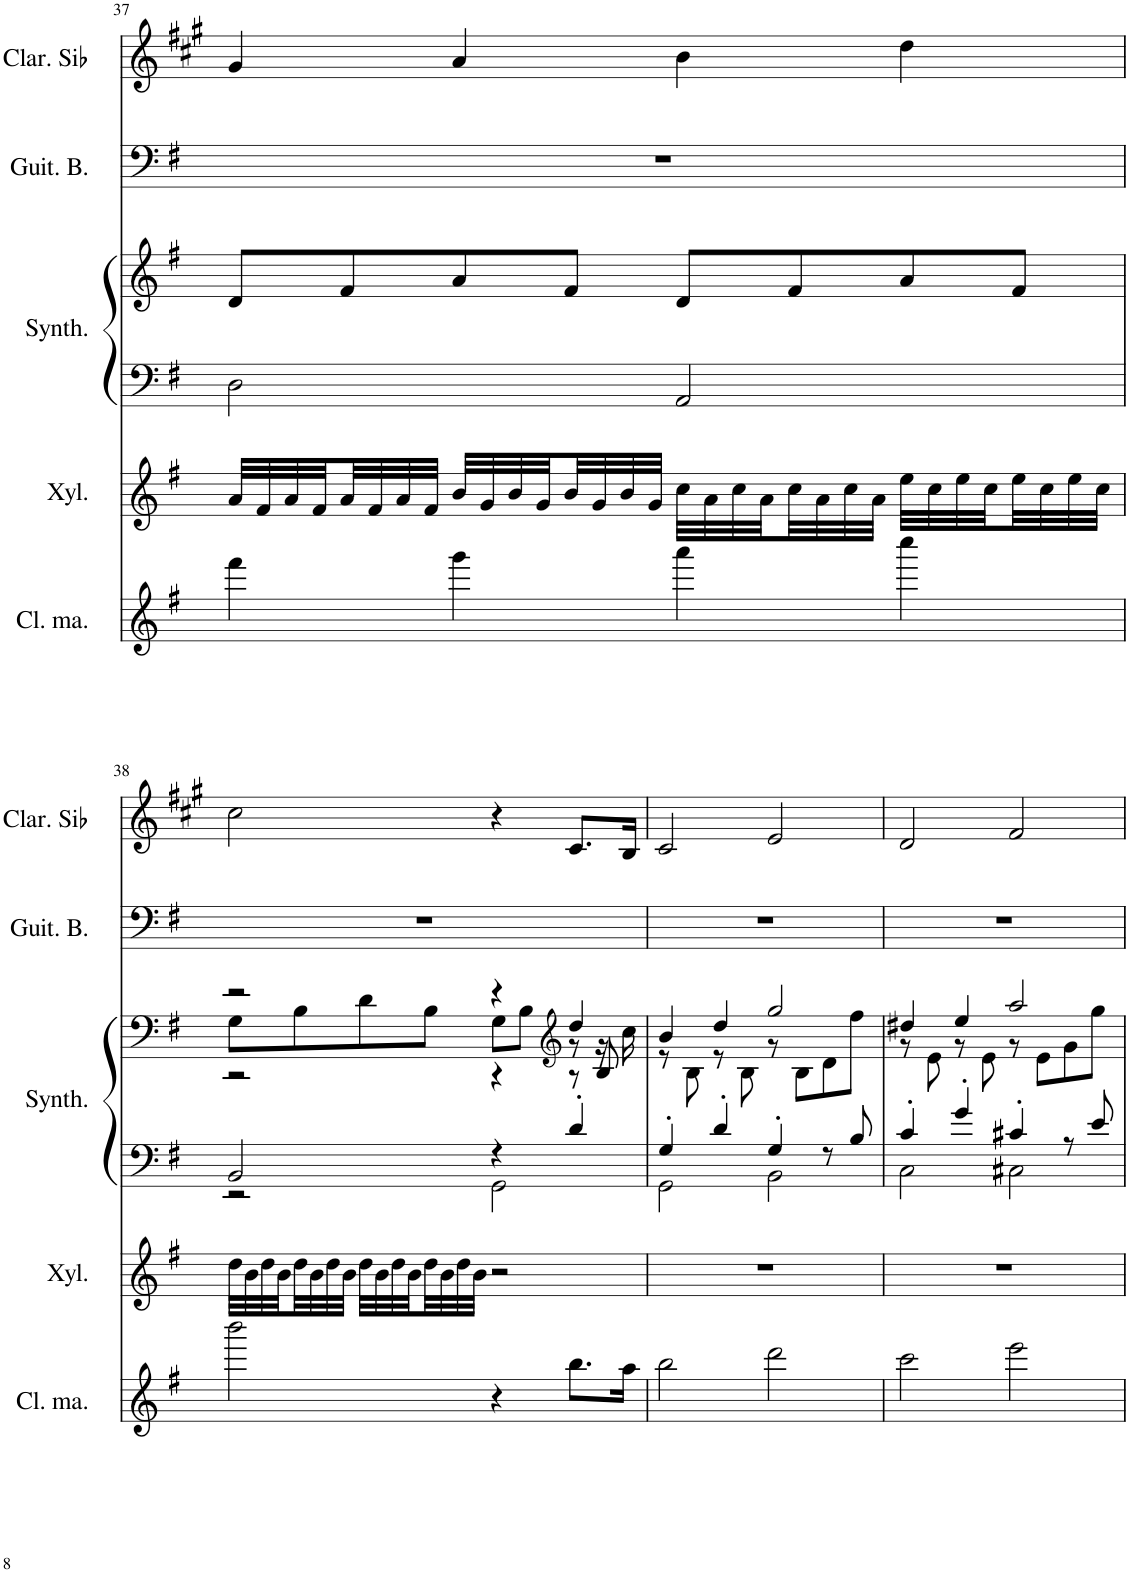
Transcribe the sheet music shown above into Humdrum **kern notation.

**kern	**kern	**kern	**kern	**kern	**kern
*part5	*part4	*part3	*part3	*part2	*part1
*staff6	*staff5	*staff4	*staff3	*staff2	*staff1
*I"Cloches à mains, Tinkle Bell	*I"Xylophone, Xylophone	*I"Synthétiseur de dents de scie, Lead 2 (sawtooth)	*	*I"Guitare Basse, Slap Bass 2	*I"Clarinette en Sib
*I'Cl. ma.	*I'Xyl.	*I'Synth.	*	*I'Guit. B.	*I'Clar. Sib
!!LO:PB:g=z
*clefG2	*clefG2	*clefF4	*clefG2	*clefF4	*clefG2
*	*Trd-7c-12	*	*	*Trd7c12	*Trd1c2
*k[f#]	*k[f#]	*k[f#]	*k[f#]	*k[f#]	*k[f#c#g#]
*M4/4	*M4/4	*M4/4	*M4/4	*M4/4	*M4/4
=37	=37	=37	=37	=37	=37
4fff#\	32a/LLL	2D\	8d/L	1r	4g#/
.	32f#/	.	.	.	.
.	32a/	.	.	.	.
.	32f#/	.	.	.	.
.	32a/	.	8f#/	.	.
.	32f#/	.	.	.	.
.	32a/	.	.	.	.
.	32f#/JJJ	.	.	.	.
4ggg\	32b/LLL	.	8a/	.	4a/
.	32g/	.	.	.	.
.	32b/	.	.	.	.
.	32g/	.	.	.	.
.	32b/	.	8f#/J	.	.
.	32g/	.	.	.	.
.	32b/	.	.	.	.
.	32g/JJJ	.	.	.	.
4aaa\	32cc\LLL	2AA/	8d/L	.	4b\
.	32a\	.	.	.	.
.	32cc\	.	.	.	.
.	32a\	.	.	.	.
.	32cc\	.	8f#/	.	.
.	32a\	.	.	.	.
.	32cc\	.	.	.	.
.	32a\JJJ	.	.	.	.
4cccc\	32ee\LLL	.	8a/	.	4dd\
.	32cc\	.	.	.	.
.	32ee\	.	.	.	.
.	32cc\	.	.	.	.
.	32ee\	.	8f#/J	.	.
.	32cc\	.	.	.	.
.	32ee\	.	.	.	.
.	32cc\JJJ	.	.	.	.
!!LO:LB:g=z
=38	=38	=38	=38	=38	=38
*	*	*^	*^	*	*
*	*	*	*	*	*^	*	*
2bbb\	32dd\LLL	2BB/	2r	2r	8G\L	2r	1r	2cc#\
.	32b\	.	.	.	.	.	.	.
.	32dd\	.	.	.	.	.	.	.
.	32b\	.	.	.	.	.	.	.
.	32dd\	.	.	.	8B\	.	.	.
.	32b\	.	.	.	.	.	.	.
.	32dd\	.	.	.	.	.	.	.
.	32b\JJJ	.	.	.	.	.	.	.
.	32dd\LLL	.	.	.	8d\	.	.	.
.	32b\	.	.	.	.	.	.	.
.	32dd\	.	.	.	.	.	.	.
.	32b\	.	.	.	.	.	.	.
.	32dd\	.	.	.	8B\J	.	.	.
.	32b\	.	.	.	.	.	.	.
.	32dd\	.	.	.	.	.	.	.
.	32b\JJJ	.	.	.	.	.	.	.
4r	2r	4r	2GG\	4r	8G\L	4r	.	4r
.	.	.	.	.	8B\J	.	.	.
*	*	*	*	*clefG2	*	*	*	*
8.bb\L	.	4d'/	.	4dd/	8r	8r	.	8.c#/L
.	.	.	.	.	16r	8B/	.	.
16aa\Jk	.	.	.	.	16cc\	.	.	16B/Jk
*	*	*	*	*	*v	*v	*	*
=39	=39	=39	=39	=39	=39	=39	=39
2bb\	1r	4G'/	2GG\	4b/	8r	1r	2c#/
.	.	.	.	.	8B\	.	.
.	.	4d'/	.	4dd/	8r	.	.
.	.	.	.	.	8B\	.	.
2ddd\	.	4G'/	2BB\	2gg/	8r	.	2e/
.	.	.	.	.	8B\L	.	.
.	.	8r	.	.	8d\	.	.
.	.	8B/	.	.	8ff#\J	.	.
=40	=40	=40	=40	=40	=40	=40	=40
2ccc\	1r	4c'/	2C\	4dd#X/	8r	1r	2d/
.	.	.	.	.	8e\	.	.
.	.	4g'/	.	4ee/	8r	.	.
.	.	.	.	.	8e\	.	.
2eee\	.	4c#X'/	2C#X\	2aa/	8r	.	2f#/
.	.	.	.	.	8e\L	.	.
.	.	8r	.	.	8g\	.	.
.	.	8e/	.	.	8gg\J	.	.
*	*	*v	*v	*	*	*	*
*	*	*	*v	*v	*	*
=	=	=	=	=	=
*-	*-	*-	*-	*-	*-
